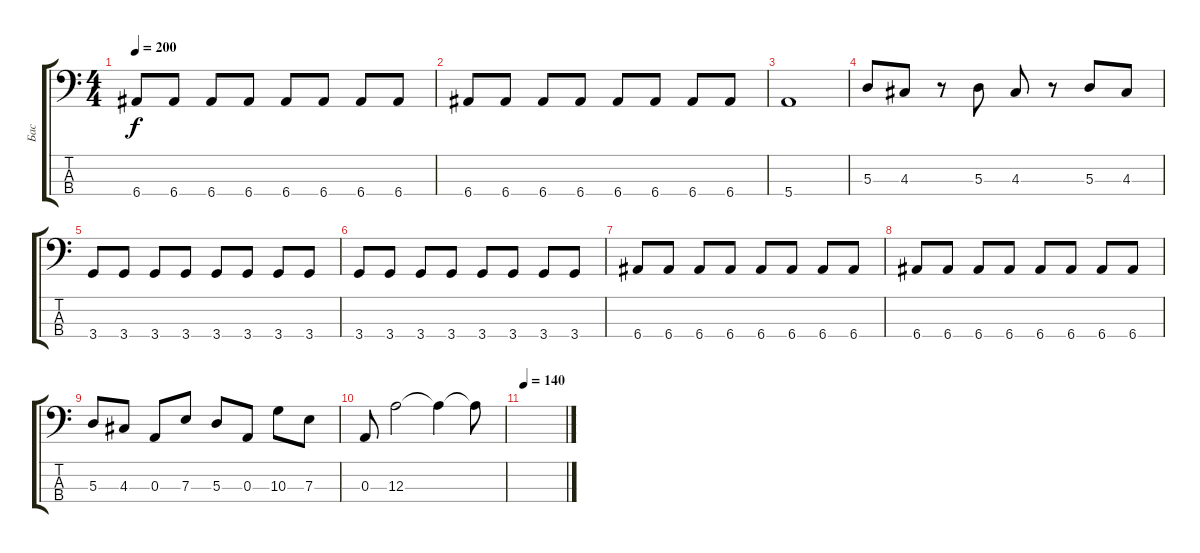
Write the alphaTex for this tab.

\track ("Бас" "Бас") {instrument electricbassfinger}
\staff {score tabs}
\tuning (G2 D2 A1 E1) {hide}
\ts (4 4)
\tempo 200
\clef f4
\ks c
6.4.8{dy f} 6.4.8 6.4.8 6.4.8 6.4.8 6.4.8 6.4.8 6.4.8 |
6.4.8 6.4.8 6.4.8 6.4.8 6.4.8 6.4.8 6.4.8 6.4.8 |
5.4.1 |
5.3.8 4.3.8 r.8 5.3.8 4.3.8 r.8 5.3.8 4.3.8 |
3.4.8 3.4.8 3.4.8 3.4.8 3.4.8 3.4.8 3.4.8 3.4.8 |
3.4.8 3.4.8 3.4.8 3.4.8 3.4.8 3.4.8 3.4.8 3.4.8 |
6.4.8 6.4.8 6.4.8 6.4.8 6.4.8 6.4.8 6.4.8 6.4.8 |
6.4.8 6.4.8 6.4.8 6.4.8 6.4.8 6.4.8 6.4.8 6.4.8 |
5.3.8 4.3.8 0.3.8 7.3.8 5.3.8 0.3.8 10.3.8 7.3.8 |
0.3.8 12.3.2 12.3{t}.4 12.3{t}.8 |
\tempo 140
